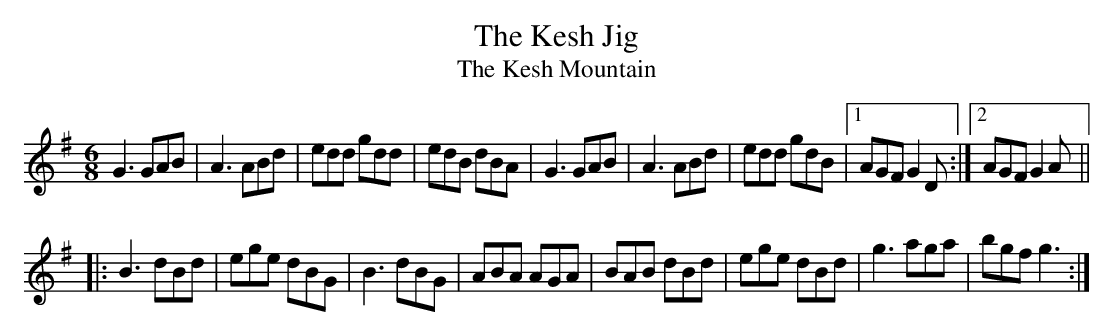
X:1
T:Kesh Jig, The
T:Kesh Mountain, The
M:6/8
K:G
G3 GAB|A3 ABd|edd gdd|edB dBA|G3 GAB|A3 ABd|edd gdB|1 AGF G2D:|2 AGF G2A||
|:B3 dBd|ege dBG|B3 dBG|ABA AGA|BAB dBd|ege dBd|g3 aga|bgf g3:|
